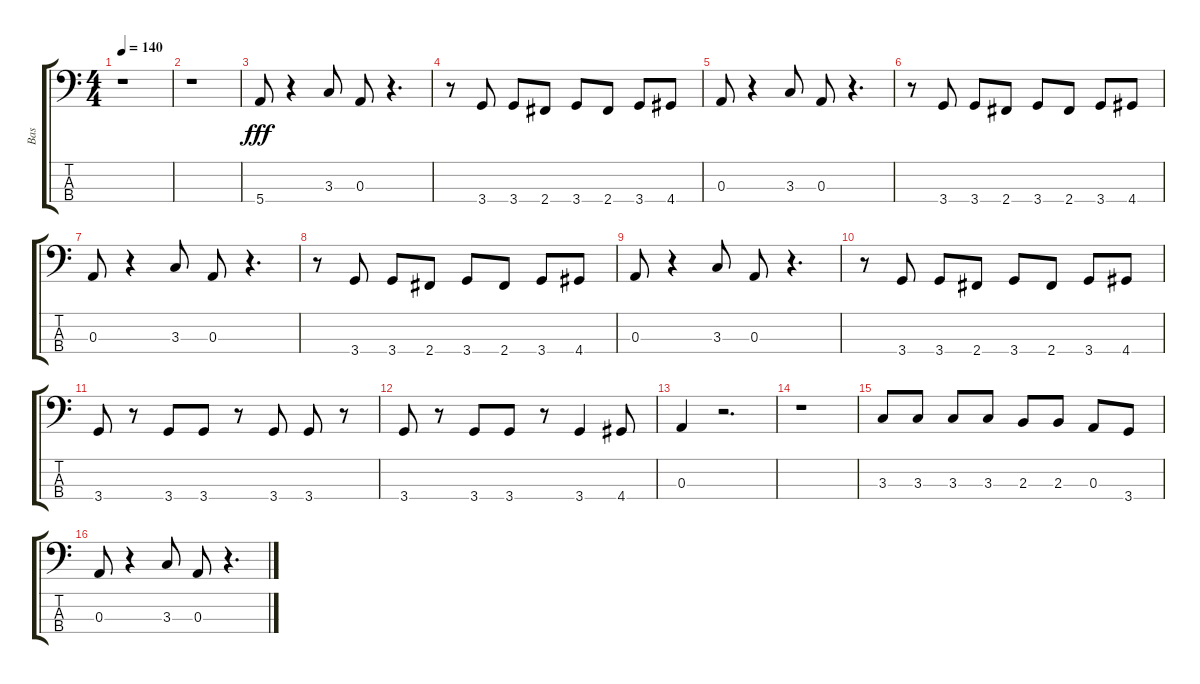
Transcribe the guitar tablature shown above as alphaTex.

\track ("Bas" "Bas") {instrument electricbasspick}
\staff {score tabs}
\tuning (G2 D2 A1 E1) {hide}
\ts (4 4)
\tempo 140
\clef f4
\ks c
r.1{dy fff instrument electricbasspick} |
r.1 |
5.4.8 r.4 3.3.8 0.3.8 r.4{d} |
r.8 3.4.8 3.4.8 2.4.8 3.4.8 2.4.8 3.4.8 4.4.8 |
0.3.8 r.4 3.3.8 0.3.8 r.4{d} |
r.8 3.4.8 3.4.8 2.4.8 3.4.8 2.4.8 3.4.8 4.4.8 |
0.3.8 r.4 3.3.8 0.3.8 r.4{d} |
r.8 3.4.8 3.4.8 2.4.8 3.4.8 2.4.8 3.4.8 4.4.8 |
0.3.8 r.4 3.3.8 0.3.8 r.4{d} |
r.8 3.4.8 3.4.8 2.4.8 3.4.8 2.4.8 3.4.8 4.4.8 |
3.4.8 r.8 3.4.8 3.4.8 r.8 3.4.8 3.4.8 r.8 |
3.4.8 r.8 3.4.8 3.4.8 r.8 3.4.4 4.4.8 |
0.3.4 r.2{d} |
r.1 |
3.3.8 3.3.8 3.3.8 3.3.8 2.3.8 2.3.8 0.3.8 3.4.8 |
0.3.8 r.4 3.3.8 0.3.8 r.4{d}
